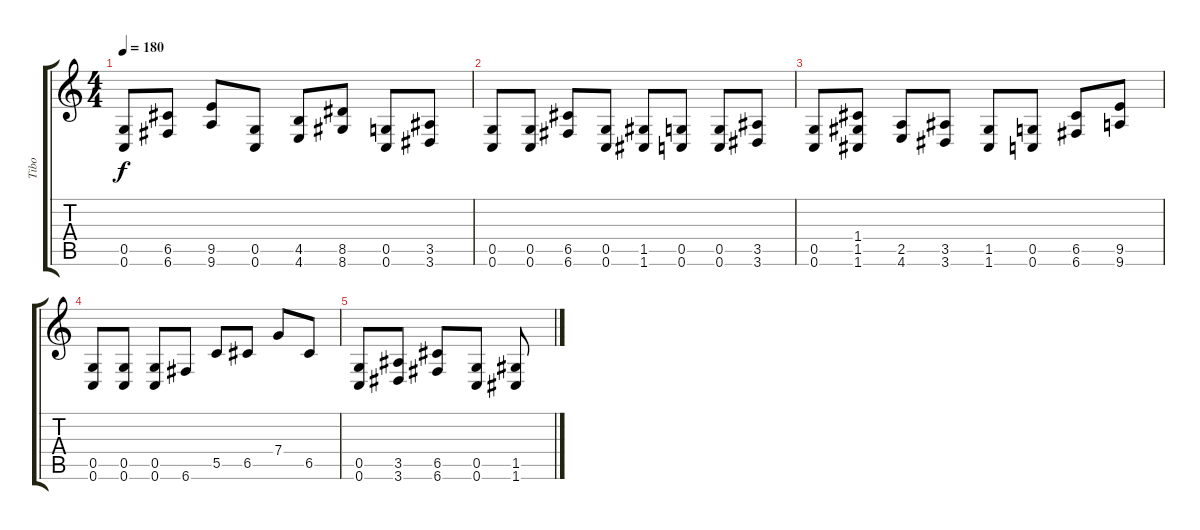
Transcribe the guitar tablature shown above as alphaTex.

\track ("Tibo" "Tibo") {instrument distortionguitar}
\staff {score tabs}
\tuning (D4 A3 F3 C3 G2 C2) {hide}
\ts (4 4)
\tempo 180
\clef g2
\ks c
(0.5 0.6).8{dy f} (6.5 6.6).8 (9.5 9.6).8 (0.5 0.6).8 (4.5 4.6).8 (8.5 8.6).8 (0.5 0.6).8 (3.5 3.6).8 |
(0.5 0.6).8 (0.5 0.6).8 (6.5 6.6).8 (0.5 0.6).8 (1.5 1.6).8 (0.5 0.6).8 (0.5 0.6).8 (3.5 3.6).8 |
(0.5 0.6).8 (1.4 1.5 1.6).8 (2.5 4.6).8 (3.5 3.6).8 (1.5 1.6).8 (0.5 0.6).8 (6.5 6.6).8 (9.5 9.6).8 |
(0.5 0.6).8 (0.5 0.6).8 (0.5 0.6).8 6.6.8 5.5.8 6.5.8 7.4.8 6.5.8 |
(0.5 0.6).8 (3.5 3.6).8 (6.5 6.6).8 (0.5 0.6).8 (1.5 1.6).8
